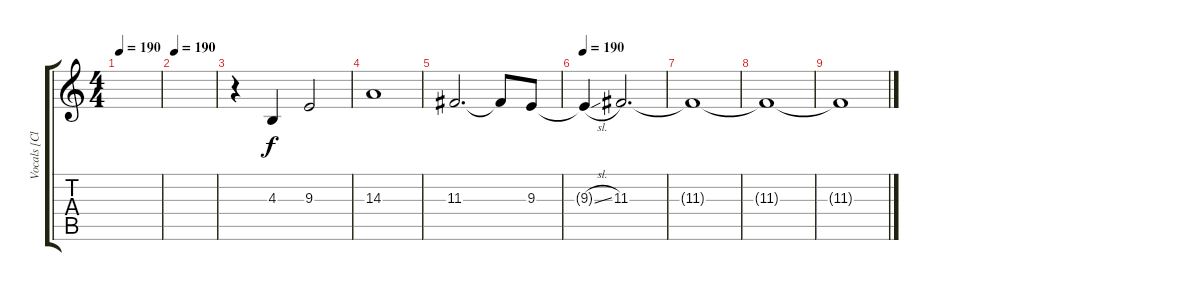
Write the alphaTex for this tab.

\track ("Vocals [Clean]" "Vocals [Cl") {instrument lead6voice}
\staff {score tabs}
\tuning (E4 B3 G3 D3 A2 D2) {hide}
\ts (4 4)
\tempo 190
\clef g2
\ks c
|
\tempo 190
|
r.4 4.3.4 9.3.2 |
14.3.1 |
11.3.2{d} 11.3{t}.8 9.3.8 |
\tempo 190
9.3{sl t}.4 11.3.2{d} |
11.3{t}.1 |
11.3{t}.1 |
11.3{t}.1
